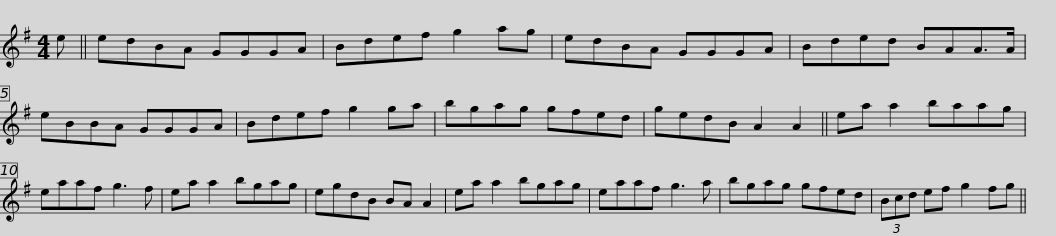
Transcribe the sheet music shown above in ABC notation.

X:1
L:1/8
M:4/4
I:linebreak $
K:G
V:1 treble
V:1
 e || edBA GGGA | Bdef g2 ag | edBA GGGA | Bded BAA>A | %5
 eBBA GGGA |$ Bdef g2 ga | bgag gfed | gedB A2 A2 || ea a2 baag | %10
 eaaf g3 f |$ ea a2 bgag | egdB BA A2 | ea a2 bgag | eaaf g3 a | %15
 bgag gfed |$ (3Bcd ef g2 fg || %17
